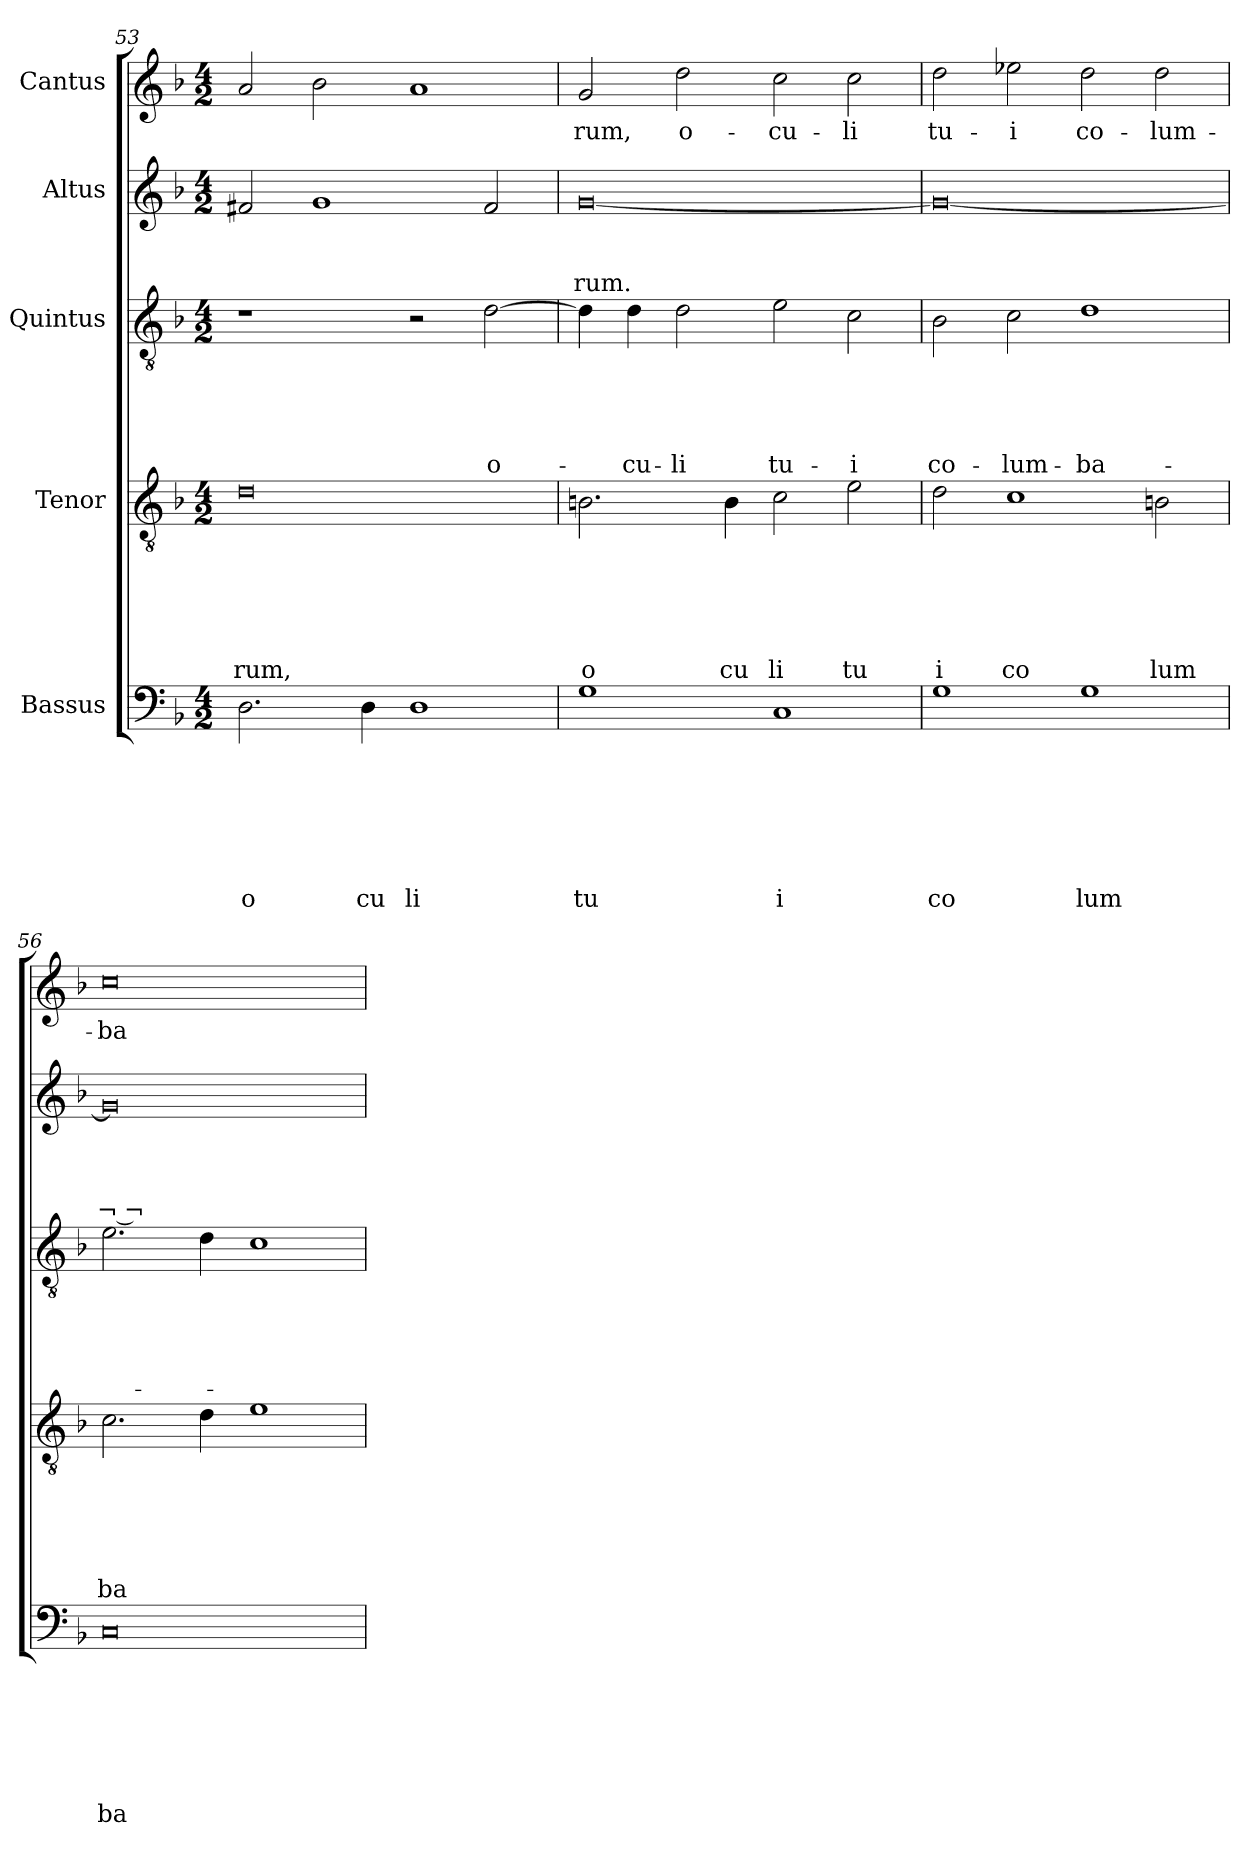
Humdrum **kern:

**kern	**text	**text	**text	**text	**text	**text	**text	**kern	**text	**text	**text	**text	**text	**text	**kern	**text	**text	**text	**text	**text	**kern	**text	**text	**text	**text	**kern	**text
*part5	*part5	*part5	*part5	*part5	*part5	*part5	*part5	*part4	*part4	*part4	*part4	*part4	*part4	*part4	*part3	*part3	*part3	*part3	*part3	*part3	*part2	*part2	*part2	*part2	*part2	*part1	*part1
*staff5	*staff5	*staff5	*staff5	*staff5	*staff5	*staff5	*staff5	*staff4	*staff4	*staff4	*staff4	*staff4	*staff4	*staff4	*staff3	*staff3	*staff3	*staff3	*staff3	*staff3	*staff2	*staff2	*staff2	*staff2	*staff2	*staff1	*staff1
*I"Bassus	*	*	*	*	*	*	*	*I"Tenor	*	*	*	*	*	*	*I"Quintus	*	*	*	*	*	*I"Altus	*	*	*	*	*I"Cantus	*
*clefF4	*	*	*	*	*	*	*	*clefGv2	*	*	*	*	*	*	*clefGv2	*	*	*	*	*	*clefG2	*	*	*	*	*clefG2	*
*ITrd-3c-5	*	*	*	*	*	*	*	*ITrd-3c-5	*	*	*	*	*	*	*	*	*	*	*	*	*ITrd-3c-5	*	*	*	*	*ITrd-3c-5	*
*k[b-e-]	*	*	*	*	*	*	*	*k[b-e-]	*	*	*	*	*	*	*k[b-]	*	*	*	*	*	*k[b-e-]	*	*	*	*	*k[b-e-]	*
*B-:	*	*	*	*	*	*	*	*B-:	*	*	*	*	*	*	*F:	*	*	*	*	*	*B-:	*	*	*	*	*B-:	*
*M4/2	*	*	*	*	*	*	*	*M4/2	*	*	*	*	*	*	*M4/2	*	*	*	*	*	*M4/2	*	*	*	*	*M4/2	*
=53	=53	=53	=53	=53	=53	=53	=53	=53	=53	=53	=53	=53	=53	=53	=53	=53	=53	=53	=53	=53	=53	=53	=53	=53	=53	=53	=53
!	!	!	!	!	!	!	!LO:LY:b	!	!	!	!	!	!	!LO:LY:b	!	!	!	!	!	!	!	!	!	!	!	!	!
2.G\	.	.	.	.	.	.	o	0g	.	.	.	.	.	rum,	1r	.	.	.	.	.	2bn/	.	.	.	.	2dd/	.
.	.	.	.	.	.	.	.	.	.	.	.	.	.	.	.	.	.	.	.	.	1cc	.	.	.	.	2ee-\	.
!	!	!	!	!	!	!	!LO:LY:b	!	!	!	!	!	!	!	!	!	!	!	!	!	!	!	!	!	!	!	!
4G\	.	.	.	.	.	.	cu	.	.	.	.	.	.	.	.	.	.	.	.	.	.	.	.	.	.	.	.
!	!	!	!	!	!	!	!LO:LY:b	!	!	!	!	!	!	!	!	!	!	!	!	!	!	!	!	!	!	!	!
1G	.	.	.	.	.	.	li	.	.	.	.	.	.	.	2r	.	.	.	.	.	.	.	.	.	.	1dd	.
!	!	!	!	!	!	!	!	!	!	!	!	!	!	!	!	!	!	!	!	!LO:LY:b	!	!	!	!	!	!	!
.	.	.	.	.	.	.	.	.	.	.	.	.	.	.	[>2d\	.	.	.	.	o-	2b/	.	.	.	.	.	.
=54	=54	=54	=54	=54	=54	=54	=54	=54	=54	=54	=54	=54	=54	=54	=54	=54	=54	=54	=54	=54	=54	=54	=54	=54	=54	=54	=54
!	!	!	!	!	!	!	!LO:LY:b	!	!	!	!	!	!	!LO:LY:b	!	!	!	!	!	!	!	!	!	!LO:LY:b	!	!	!LO:LY:b
1c	.	.	.	.	.	.	tu	2.en\	.	.	.	.	.	o	4d\]	.	.	.	.	.	[<0cc	.	.	rum.	.	2cc/	-rum,
!	!	!	!	!	!	!	!	!	!	!	!	!	!	!	!	!	!	!	!	!LO:LY:b	!	!	!	!	!	!	!
.	.	.	.	.	.	.	.	.	.	.	.	.	.	.	4d\	.	.	.	.	-cu-	.	.	.	.	.	.	.
!	!	!	!	!	!	!	!	!	!	!	!	!	!	!	!	!	!	!	!	!LO:LY:b	!	!	!	!	!	!	!LO:LY:b
.	.	.	.	.	.	.	.	.	.	.	.	.	.	.	2d\	.	.	.	.	-li	.	.	.	.	.	2gg\	o-
!	!	!	!	!	!	!	!	!	!	!	!	!	!	!LO:LY:b	!	!	!	!	!	!	!	!	!	!	!	!	!
.	.	.	.	.	.	.	.	4e\	.	.	.	.	.	cu	.	.	.	.	.	.	.	.	.	.	.	.	.
!	!	!	!	!	!	!	!LO:LY:b	!	!	!	!	!	!	!LO:LY:b	!	!	!	!	!	!LO:LY:b	!	!	!	!	!	!	!LO:LY:b
1F	.	.	.	.	.	.	i	2f\	.	.	.	.	.	li	2e\	.	.	.	.	tu-	.	.	.	.	.	2ff\	-cu-
!	!	!	!	!	!	!	!	!	!	!	!	!	!	!LO:LY:b	!	!	!	!	!	!LO:LY:b	!	!	!	!	!	!	!LO:LY:b
.	.	.	.	.	.	.	.	2a\	.	.	.	.	.	tu	2c\	.	.	.	.	-i	.	.	.	.	.	2ff\	-li
=55	=55	=55	=55	=55	=55	=55	=55	=55	=55	=55	=55	=55	=55	=55	=55	=55	=55	=55	=55	=55	=55	=55	=55	=55	=55	=55	=55
!	!	!	!	!	!	!	!LO:LY:b	!	!	!	!	!	!	!LO:LY:b	!	!	!	!	!	!LO:LY:b	!	!	!	!	!	!	!LO:LY:b
1c	.	.	.	.	.	.	co	2g\	.	.	.	.	.	i	2B-\	.	.	.	.	co-	0cc_	.	.	.	.	2gg\	tu-
!	!	!	!	!	!	!	!	!	!	!	!	!	!	!LO:LY:b	!	!	!	!	!	!LO:LY:b	!	!	!	!	!	!	!LO:LY:b
.	.	.	.	.	.	.	.	1f	.	.	.	.	.	co	2c\	.	.	.	.	-lum-	.	.	.	.	.	2aa-\	-i
!	!	!	!	!	!	!	!LO:LY:b	!	!	!	!	!	!	!	!	!	!	!	!	!LO:LY:b	!	!	!	!	!	!	!LO:LY:b
1c	.	.	.	.	.	.	lum	.	.	.	.	.	.	.	1d	.	.	.	.	-ba-	.	.	.	.	.	2gg\	co-
!	!	!	!	!	!	!	!	!	!	!	!	!	!	!LO:LY:b	!	!	!	!	!	!	!	!	!	!	!	!	!LO:LY:b
.	.	.	.	.	.	.	.	2en\	.	.	.	.	.	lum	.	.	.	.	.	.	.	.	.	.	.	2gg\	-lum-
=56	=56	=56	=56	=56	=56	=56	=56	=56	=56	=56	=56	=56	=56	=56	=56	=56	=56	=56	=56	=56	=56	=56	=56	=56	=56	=56	=56
!	!	!	!	!	!	!	!LO:LY:b	!	!	!	!	!	!	!LO:LY:b	!	!	!	!	!	!	!	!	!	!	!LO:LY:b	!	!LO:LY:b
0F	.	.	.	.	.	.	ba	2.f\	.	.	.	.	.	ba	2.e\	.	.	.	.	.	0cc]	.	.	.	¬ ¬	0ff	-ba-
.	.	.	.	.	.	.	.	4g\	.	.	.	.	.	.	4d\	.	.	.	.	.	.	.	.	.	.	.	.
.	.	.	.	.	.	.	.	1a	.	.	.	.	.	.	1c	.	.	.	.	.	.	.	.	.	.	.	.
=	=	=	=	=	=	=	=	=	=	=	=	=	=	=	=	=	=	=	=	=	=	=	=	=	=	=	=
*-	*-	*-	*-	*-	*-	*-	*-	*-	*-	*-	*-	*-	*-	*-	*-	*-	*-	*-	*-	*-	*-	*-	*-	*-	*-	*-	*-
